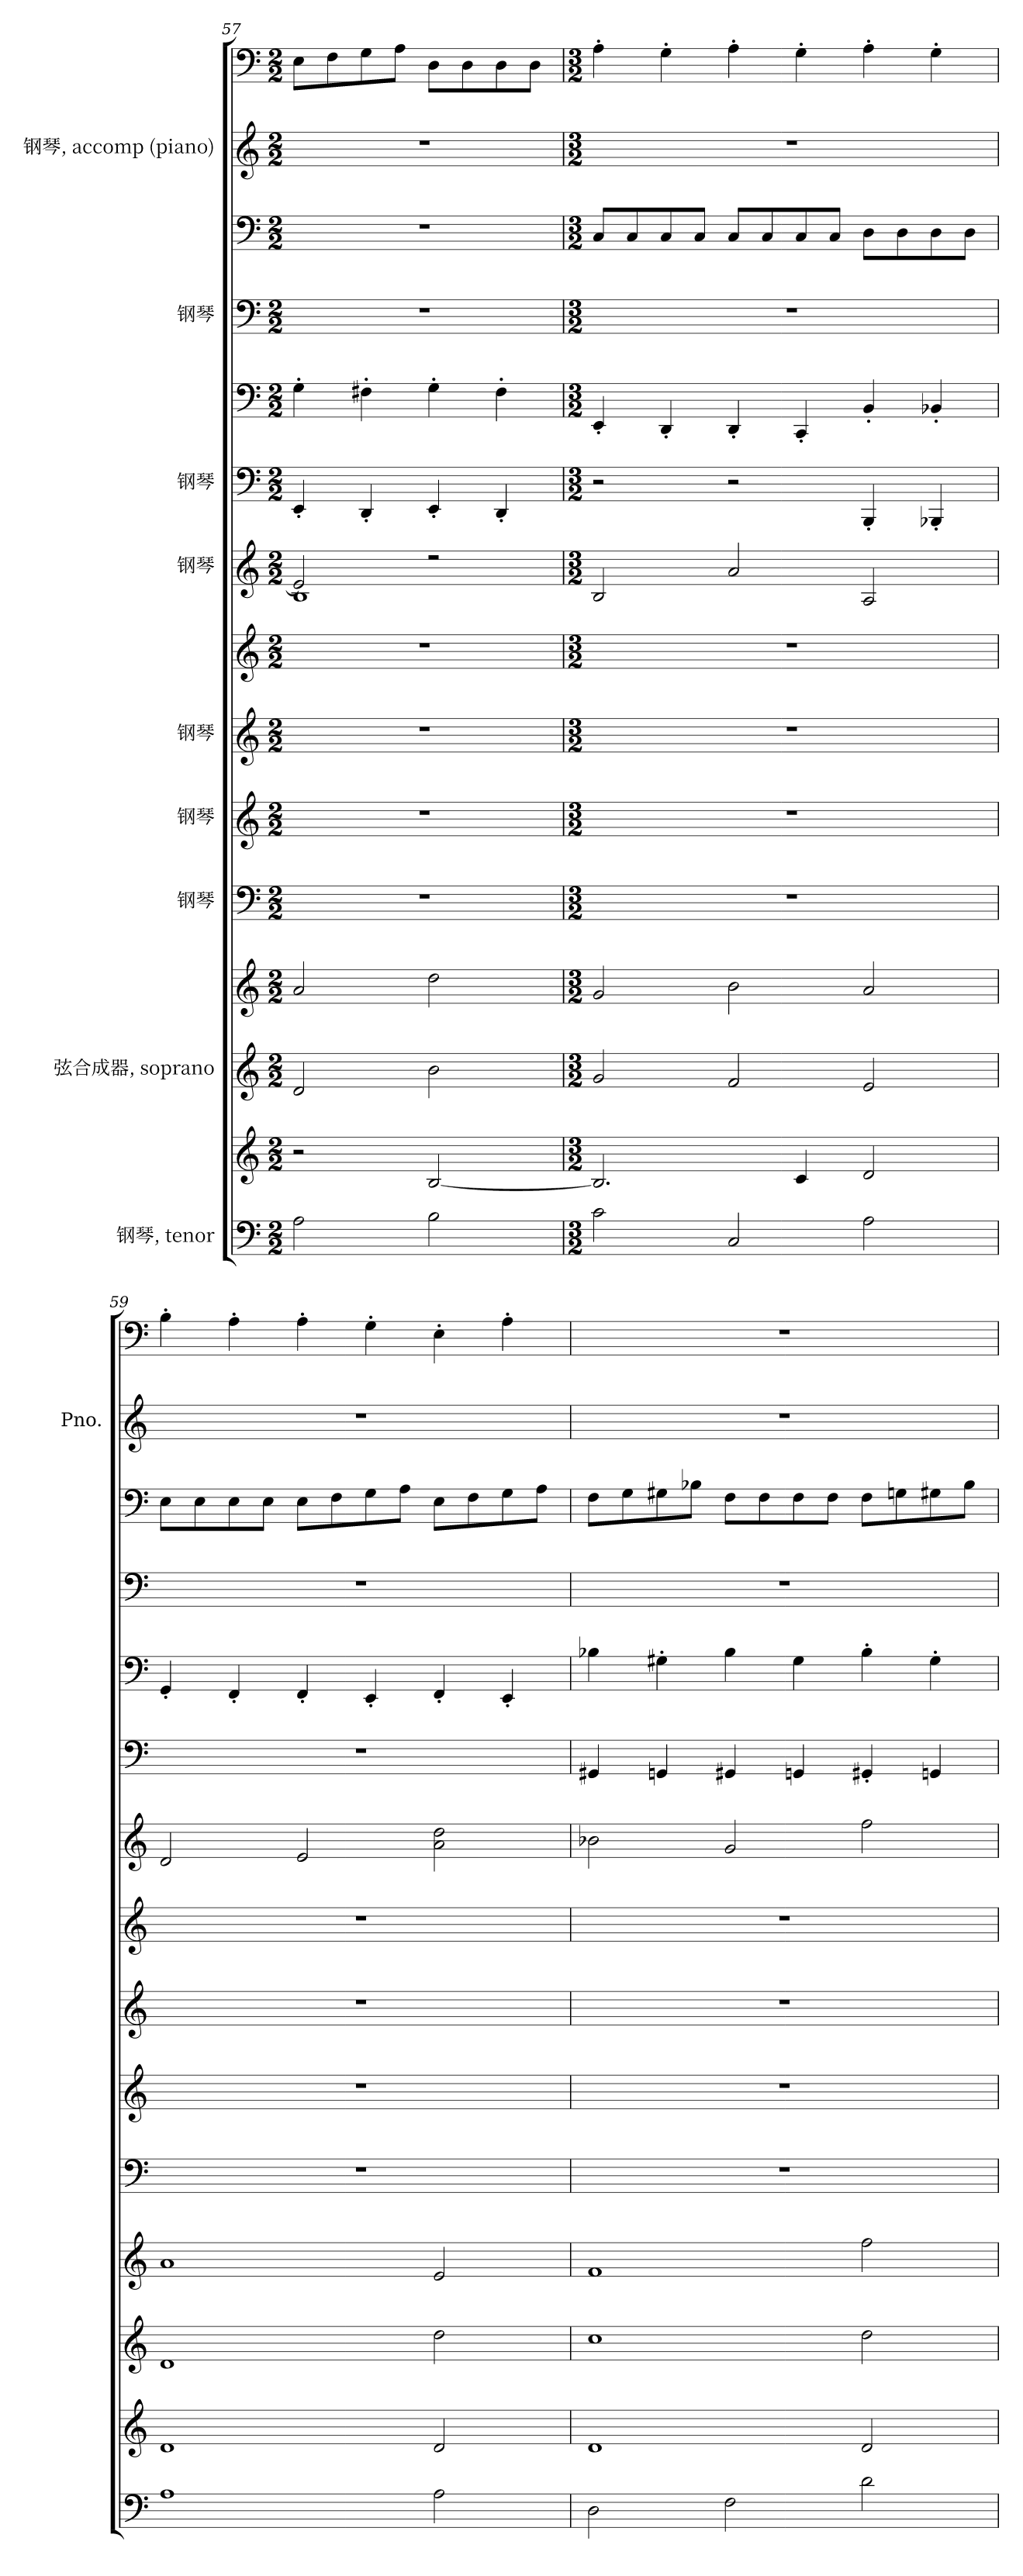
**kern	**kern	**kern	**kern	**kern	**kern	**kern	**kern	**kern	**kern	**kern	**kern	**kern	**kern	**kern
*part9	*part9	*part8	*part8	*part7	*part6	*part5	*part5	*part4	*part3	*part3	*part2	*part2	*part1	*part1
*staff15	*staff14	*staff13	*staff12	*staff11	*staff10	*staff9	*staff8	*staff7	*staff6	*staff5	*staff4	*staff3	*staff2	*staff1
*I"钢琴, tenor	*	*I"弦合成器, soprano	*	*I"钢琴	*I"钢琴	*I"钢琴	*	*I"钢琴	*I"钢琴	*	*I"钢琴	*	*I"钢琴, accomp (piano)	*
*	*	*	*	*	*	*	*	*	*	*	*	*	*I'Pno.	*
*clefF4	*clefG2	*clefG2	*clefG2	*clefF4	*clefG2	*clefG2	*clefG2	*clefG2	*clefF4	*clefF4	*clefF4	*clefF4	*clefG2	*clefF4
*k[]	*k[]	*k[]	*k[]	*k[]	*k[]	*k[]	*k[]	*k[]	*k[]	*k[]	*k[]	*k[]	*k[]	*k[]
*M2/2	*M2/2	*M2/2	*M2/2	*M2/2	*M2/2	*M2/2	*M2/2	*M2/2	*M2/2	*M2/2	*M2/2	*M2/2	*M2/2	*M2/2
=57	=57	=57	=57	=57	=57	=57	=57	=57	=57	=57	=57	=57	=57	=57
*	*	*	*	*	*	*	*	*^	*	*	*	*	*	*
2A\	2r	2d/	2a/	1r	1r	1r	1r	2e/]	1B	4EE'/	4G'\	1r	1r	1r	8E\L
.	.	.	.	.	.	.	.	.	.	.	.	.	.	.	8F\
.	.	.	.	.	.	.	.	.	.	4DD'/	4F#X'\	.	.	.	8G\
.	.	.	.	.	.	.	.	.	.	.	.	.	.	.	8A\J
2B\	[2B/	2b\	2dd\	.	.	.	.	2r	.	4EE'/	4G'\	.	.	.	8D\L
.	.	.	.	.	.	.	.	.	.	.	.	.	.	.	8D\
.	.	.	.	.	.	.	.	.	.	4DD'/	4F#'\	.	.	.	8D\
.	.	.	.	.	.	.	.	.	.	.	.	.	.	.	8D\J
*	*	*	*	*	*	*	*	*v	*v	*	*	*	*	*	*
=58	=58	=58	=58	=58	=58	=58	=58	=58	=58	=58	=58	=58	=58	=58
*M3/2	*M3/2	*M3/2	*M3/2	*M3/2	*M3/2	*M3/2	*M3/2	*M3/2	*M3/2	*M3/2	*M3/2	*M3/2	*M3/2	*M3/2
2c\	2.B/]	2g/	2g/	1.r	1.r	1.r	1.r	2B/	2r	4EE'/	1.r	8C/L	1.r	4A'\
.	.	.	.	.	.	.	.	.	.	.	.	8C/	.	.
.	.	.	.	.	.	.	.	.	.	4DD'/	.	8C/	.	4G'\
.	.	.	.	.	.	.	.	.	.	.	.	8C/J	.	.
2C/	.	2f/	2b\	.	.	.	.	2a/	2r	4DD'/	.	8C/L	.	4A'\
.	.	.	.	.	.	.	.	.	.	.	.	8C/	.	.
.	4c/	.	.	.	.	.	.	.	.	4CC'/	.	8C/	.	4G'\
.	.	.	.	.	.	.	.	.	.	.	.	8C/J	.	.
2A\	2d/	2e/	2a/	.	.	.	.	2A/	4BBB'/	4BB'/	.	8D\L	.	4A'\
.	.	.	.	.	.	.	.	.	.	.	.	8D\	.	.
.	.	.	.	.	.	.	.	.	4BBB-X'/	4BB-X'/	.	8D\	.	4G'\
.	.	.	.	.	.	.	.	.	.	.	.	8D\J	.	.
!!LO:PB:g=z
=59	=59	=59	=59	=59	=59	=59	=59	=59	=59	=59	=59	=59	=59	=59
1A	1d	1d	1a	1.r	1.r	1.r	1.r	2d/	1.r	4GG'/	1.r	8E\L	1.r	4B'\
.	.	.	.	.	.	.	.	.	.	.	.	8E\	.	.
.	.	.	.	.	.	.	.	.	.	4FF'/	.	8E\	.	4A'\
.	.	.	.	.	.	.	.	.	.	.	.	8E\J	.	.
.	.	.	.	.	.	.	.	2e/	.	4FF'/	.	8E\L	.	4A'\
.	.	.	.	.	.	.	.	.	.	.	.	8F\	.	.
.	.	.	.	.	.	.	.	.	.	4EE'/	.	8G\	.	4G'\
.	.	.	.	.	.	.	.	.	.	.	.	8A\J	.	.
2A\	2d/	2dd\	2e/	.	.	.	.	2a\ 2dd\	.	4FF'/	.	8E\L	.	4E'\
.	.	.	.	.	.	.	.	.	.	.	.	8F\	.	.
.	.	.	.	.	.	.	.	.	.	4EE'/	.	8G\	.	4A'\
.	.	.	.	.	.	.	.	.	.	.	.	8A\J	.	.
=60	=60	=60	=60	=60	=60	=60	=60	=60	=60	=60	=60	=60	=60	=60
2D\	1d	1cc	1f	1.r	1.r	1.r	1.r	2b-X\	4GG#X/	4B-X\	1.r	8F\L	1.r	1.r
.	.	.	.	.	.	.	.	.	.	.	.	8G\	.	.
.	.	.	.	.	.	.	.	.	4GGn/	4G#X'\	.	8G#X\	.	.
.	.	.	.	.	.	.	.	.	.	.	.	8B-X\J	.	.
2F\	.	.	.	.	.	.	.	2g/	4GG#X/	4B-\	.	8F\L	.	.
.	.	.	.	.	.	.	.	.	.	.	.	8F\	.	.
.	.	.	.	.	.	.	.	.	4GGn/	4G#\	.	8F\	.	.
.	.	.	.	.	.	.	.	.	.	.	.	8F\J	.	.
2d\	2d/	2dd\	2ff\	.	.	.	.	2ff\	4GG#X'/	4B-'\	.	8F\L	.	.
.	.	.	.	.	.	.	.	.	.	.	.	8Gn\	.	.
.	.	.	.	.	.	.	.	.	4GGn/	4G#'\	.	8G#X\	.	.
.	.	.	.	.	.	.	.	.	.	.	.	8B-\J	.	.
=	=	=	=	=	=	=	=	=	=	=	=	=	=	=
*-	*-	*-	*-	*-	*-	*-	*-	*-	*-	*-	*-	*-	*-	*-
